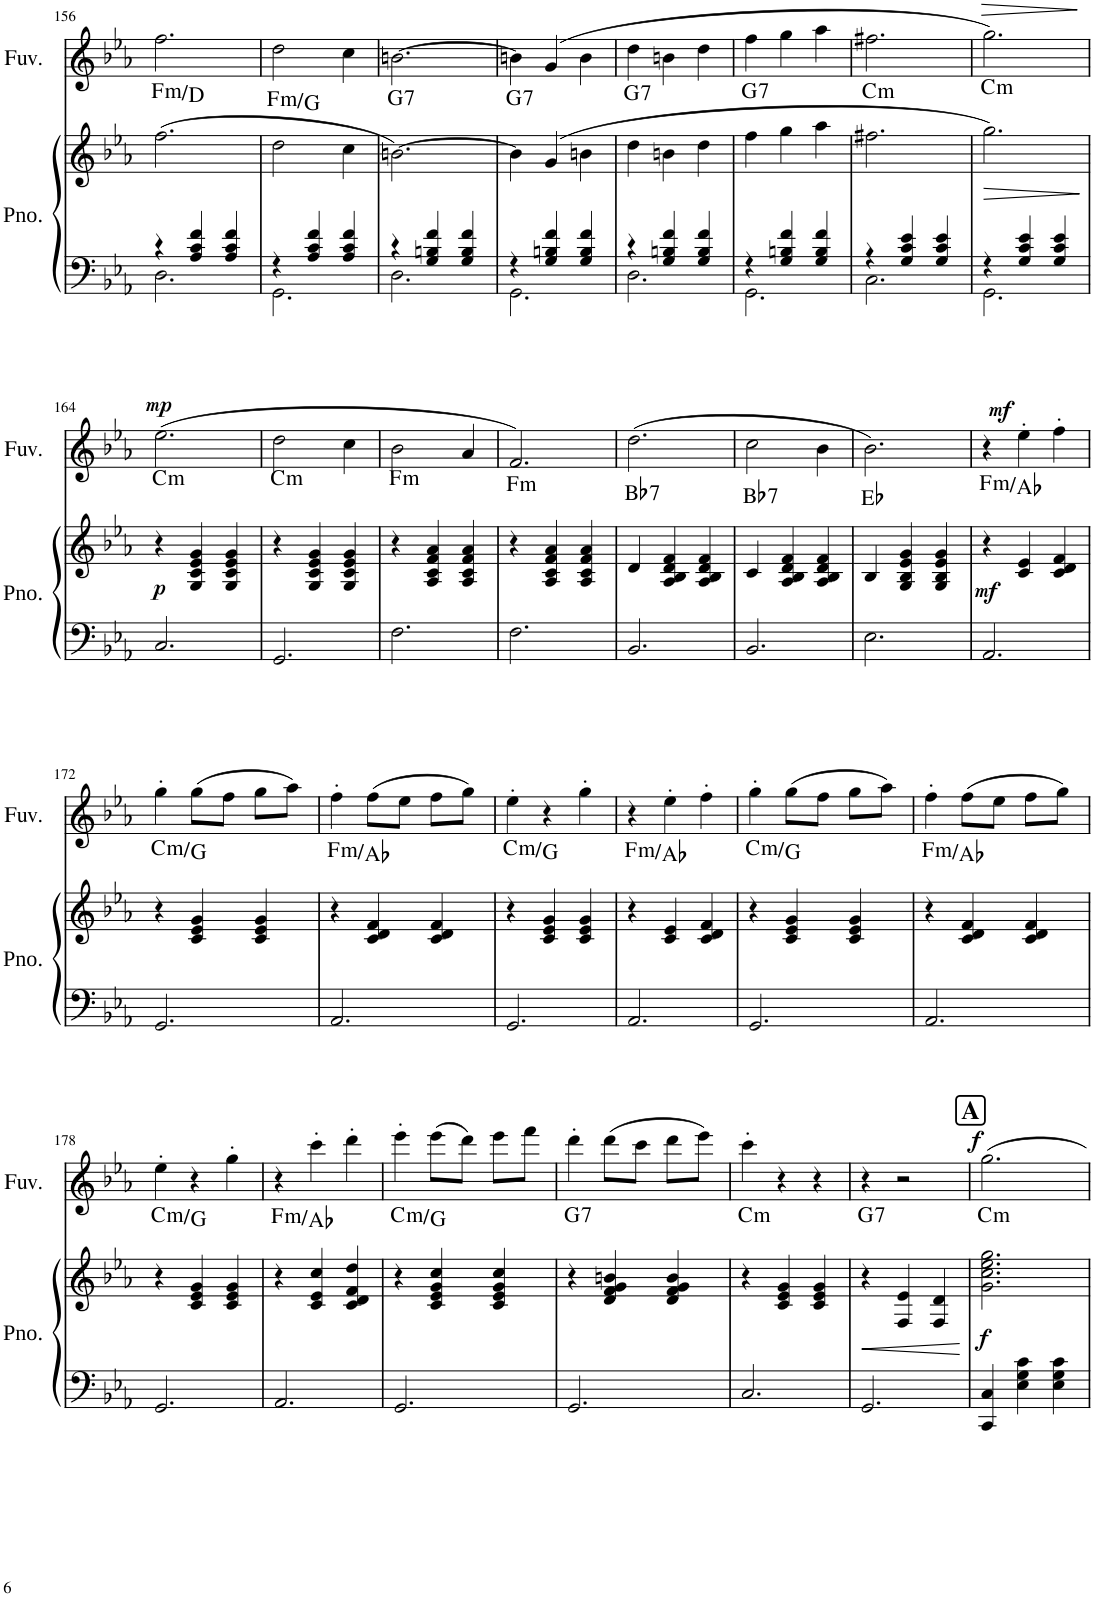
**kern	**kern	**dynam	**kern	**dynam	**harte
*part2	*part2	*part2	*part1	*part1	*part1
*staff3	*staff2	*staff2/3	*staff1	*staff1	*
*I"Piano	*	*	*I"Fuvola	*	*
*I'Pno.	*	*	*I'Fuv.	*	*
!!LO:PB:g=z
*clefF4	*clefG2	*	*clefG2	*	*
*k[b-e-a-]	*k[b-e-a-]	*	*k[b-e-a-]	*	*
*M3/4	*M3/4	*	*M3/4	*	*
=156	=156	=156	=156	=156	=156
*^	*	*	*	*	*
!	!	!	!	!	!	!LO:H:kt=m
4r	2.D\	(2.ff\	.	2.ff\	.	F:min/6
4A-/ 4c/ 4f/	.	.	.	.	.	.
4A-/ 4c/ 4f/	.	.	.	.	.	.
=157	=157	=157	=157	=157	=157	=157
!	!	!	!	!	!	!LO:H:kt=m
4r	2.GG\	2dd\	.	2dd\	.	F:min/2
4A-/ 4c/ 4f/	.	.	.	.	.	.
4A-/ 4c/ 4f/	.	4cc\	.	4cc\	.	.
=158	=158	=158	=158	=158	=158	=158
!	!	!	!	!	!	!LO:H:kt=7
4r	2.D\	[2.bn\)	.	[2.bn\	.	G:7
4G/ 4Bn/ 4f/	.	.	.	.	.	.
4G/ 4B/ 4f/	.	.	.	.	.	.
=159	=159	=159	=159	=159	=159	=159
!	!	!	!	!	!	!LO:H:kt=7
4r	2.GG\	4b\]	.	4bn\]	.	G:7
4G/ 4Bn/ 4f/	.	(4g/	.	(4g/	.	.
4G/ 4B/ 4f/	.	4bn\	.	4b\	.	.
=160	=160	=160	=160	=160	=160	=160
!	!	!	!	!	!	!LO:H:kt=7
4r	2.D\	4dd\	.	4dd\	.	G:7
4G/ 4Bn/ 4f/	.	4bn\	.	4bn\	.	.
4G/ 4B/ 4f/	.	4dd\	.	4dd\	.	.
=161	=161	=161	=161	=161	=161	=161
!	!	!	!	!	!	!LO:H:kt=7
4r	2.GG\	4ff\	.	4ff\	.	G:7
4G/ 4Bn/ 4f/	.	4gg\	.	4gg\	.	.
4G/ 4B/ 4f/	.	4aa-\	.	4aa-\	.	.
=162	=162	=162	=162	=162	=162	=162
!	!	!	!	!	!	!LO:H:kt=m
4r	2.C\	2.ff#X\	.	2.ff#X\	.	C:min
4G/ 4c/ 4e-/	.	.	.	.	.	.
4G/ 4c/ 4e-/	.	.	.	.	.	.
=163	=163	=163	=163	=163	=163	=163
!	!	!	!LO:HP:b	!	!LO:HP:b	!LO:H:kt=m
4r	2.GG\	2.gg\)	>	2.gg\)	>	C:min
4G/ 4c/ 4e-/	.	.	.	.	.	.
4G/ 4c/ 4e-/	.	.	.	.	.	.
*v	*v	*	*	*	*	*
.	.	]	.	]	.
!!LO:LB:g=z
=164	=164	=164	=164	=164	=164
!	!	!LO:DY:b	!	!LO:DY:a	!LO:H:kt=m
2.C/	4r	p	(2.ee-\	mp	C:min
.	4G/ 4c/ 4e-/ 4g/	.	.	.	.
.	4G/ 4c/ 4e-/ 4g/	.	.	.	.
=165	=165	=165	=165	=165	=165
!	!	!	!	!	!LO:H:kt=m
2.GG/	4r	.	2dd\	.	C:min
.	4G/ 4c/ 4e-/ 4g/	.	.	.	.
.	4G/ 4c/ 4e-/ 4g/	.	4cc\	.	.
=166	=166	=166	=166	=166	=166
!	!	!	!	!	!LO:H:kt=m
2.F\	4r	.	2b-\	.	F:min
.	4A-/ 4c/ 4f/ 4a-/	.	.	.	.
.	4A-/ 4c/ 4f/ 4a-/	.	4a-/	.	.
=167	=167	=167	=167	=167	=167
!	!	!	!	!	!LO:H:kt=m
2.F\	4r	.	2.f/)	.	F:min
.	4A-/ 4c/ 4f/ 4a-/	.	.	.	.
.	4A-/ 4c/ 4f/ 4a-/	.	.	.	.
=168	=168	=168	=168	=168	=168
!	!	!	!	!	!LO:H:kt=7
2.BB-/	4d/	.	(2.dd\	.	Bb:7
.	4A-/ 4B-/ 4d/ 4f/	.	.	.	.
.	4A-/ 4B-/ 4d/ 4f/	.	.	.	.
=169	=169	=169	=169	=169	=169
!	!	!	!	!	!LO:H:kt=7
2.BB-/	4c/	.	2cc\	.	Bb:7
.	4A-/ 4B-/ 4d/ 4f/	.	.	.	.
.	4A-/ 4B-/ 4d/ 4f/	.	4b-\	.	.
=170	=170	=170	=170	=170	=170
2.E-\	4B-/	.	2.b-\)	.	Eb:maj
.	4G/ 4B-/ 4e-/ 4g/	.	.	.	.
.	4G/ 4B-/ 4e-/ 4g/	.	.	.	.
=171	=171	=171	=171	=171	=171
!	!	!LO:DY:b	!	!	!LO:H:kt=m
2.AA-/	4r	mf	4r	.	F:min/b3
!	!	!	!	!LO:DY:a	!
.	4c/ 4e-/	.	4ee-'\	mf	.
.	4c/ 4d/ 4f/	.	4ff'\	.	.
!!LO:LB:g=z
=172	=172	=172	=172	=172	=172
!	!	!	!	!	!LO:H:kt=m
2.GG/	4r	.	4gg'\	.	C:min/5
.	4c/ 4e-/ 4g/	.	(8gg\L	.	.
.	.	.	8ff\J	.	.
.	4c/ 4e-/ 4g/	.	8gg\L	.	.
.	.	.	8aa-\J)	.	.
=173	=173	=173	=173	=173	=173
!	!	!	!	!	!LO:H:kt=m
2.AA-/	4r	.	4ff'\	.	F:min/b3
.	4c/ 4d/ 4f/	.	(8ff\L	.	.
.	.	.	8ee-\J	.	.
.	4c/ 4d/ 4f/	.	8ff\L	.	.
.	.	.	8gg\J)	.	.
=174	=174	=174	=174	=174	=174
!	!	!	!	!	!LO:H:kt=m
2.GG/	4r	.	4ee-'\	.	C:min/5
.	4c/ 4e-/ 4g/	.	4r	.	.
.	4c/ 4e-/ 4g/	.	4gg'\	.	.
=175	=175	=175	=175	=175	=175
!	!	!	!	!	!LO:H:kt=m
2.AA-/	4r	.	4r	.	F:min/b3
.	4c/ 4e-/	.	4ee-'\	.	.
.	4c/ 4d/ 4f/	.	4ff'\	.	.
=176	=176	=176	=176	=176	=176
!	!	!	!	!	!LO:H:kt=m
2.GG/	4r	.	4gg'\	.	C:min/5
.	4c/ 4e-/ 4g/	.	(8gg\L	.	.
.	.	.	8ff\J	.	.
.	4c/ 4e-/ 4g/	.	8gg\L	.	.
.	.	.	8aa-\J)	.	.
=177	=177	=177	=177	=177	=177
!	!	!	!	!	!LO:H:kt=m
2.AA-/	4r	.	4ff'\	.	F:min/b3
.	4c/ 4d/ 4f/	.	(8ff\L	.	.
.	.	.	8ee-\J	.	.
.	4c/ 4d/ 4f/	.	8ff\L	.	.
.	.	.	8gg\J)	.	.
!!LO:LB:g=z
=178	=178	=178	=178	=178	=178
!	!	!	!	!	!LO:H:kt=m
2.GG/	4r	.	4ee-'\	.	C:min/5
.	4c/ 4e-/ 4g/	.	4r	.	.
.	4c/ 4e-/ 4g/	.	4gg'\	.	.
=179	=179	=179	=179	=179	=179
!	!	!	!	!	!LO:H:kt=m
2.AA-/	4r	.	4r	.	F:min/b3
.	4c/ 4e-/ 4cc/	.	4ccc'\	.	.
.	4c/ 4d/ 4f/ 4dd/	.	4ddd'\	.	.
=180	=180	=180	=180	=180	=180
!	!	!	!	!	!LO:H:kt=m
2.GG/	4r	.	4eee-'\	.	C:min/5
.	4c/ 4e-/ 4g/ 4cc/	.	(8eee-\L	.	.
.	.	.	8ddd\J)	.	.
.	4c/ 4e-/ 4g/ 4cc/	.	8eee-\L	.	.
.	.	.	8fff\J	.	.
=181	=181	=181	=181	=181	=181
!	!	!	!	!	!LO:H:kt=7
2.GG/	4r	.	4ddd'\	.	G:7
.	4d/ 4f/ 4g/ 4bn/	.	(8ddd\L	.	.
.	.	.	8ccc\J	.	.
.	4d/ 4f/ 4g/ 4b/	.	8ddd\L	.	.
.	.	.	8eee-\J)	.	.
=182	=182	=182	=182	=182	=182
!	!	!	!	!	!LO:H:kt=m
2.C/	4r	.	4ccc'\	.	C:min
.	4c/ 4e-/ 4g/	.	4r	.	.
.	4c/ 4e-/ 4g/	.	4r	.	.
=183	=183	=183	=183	=183	=183
!	!	!	!	!	!LO:H:kt=7
2.GG/	4r	.	4r	.	G:7
.	4F/ 4e-/	.	2r	.	.
.	4F/ 4d/	.	.	.	.
!!LO:REH:place=s1:a:B:cj:fs=14:t=A
=184	=184	=184	=184	=184	=184
!	!	!LO:DY:b	!	!LO:DY:a	!LO:H:kt=m
4CC/ 4C/	2.g\ 2.cc\ 2.ee-\ 2.gg\	f	2.gg\	f	C:min
4E-\ 4G\ 4c\	.	.	.	.	.
4E-\ 4G\ 4c\	.	.	.	.	.
=	=	=	=	=	=
*-	*-	*-	*-	*-	*-
